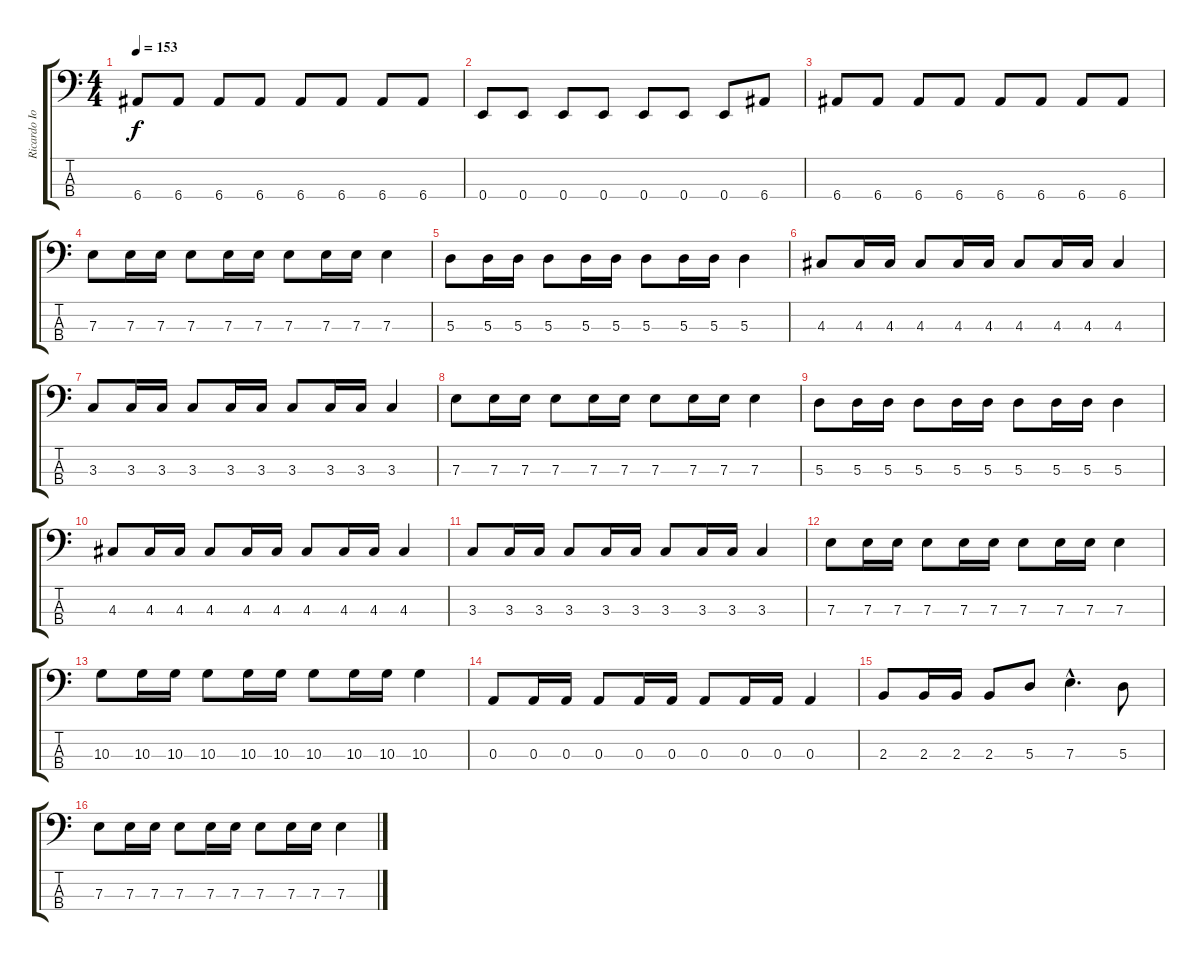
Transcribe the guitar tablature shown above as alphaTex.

\track ("Ricardo Iorio (bajo)" "Ricardo Io") {instrument electricbassfinger}
\staff {score tabs}
\tuning (G2 D2 A1 E1) {hide}
\ts (4 4)
\tempo 153
\clef f4
\ks c
6.4.8{dy f} 6.4.8 6.4.8 6.4.8 6.4.8 6.4.8 6.4.8 6.4.8 |
0.4.8 0.4.8 0.4.8 0.4.8 0.4.8 0.4.8 0.4.8 6.4.8 |
6.4.8 6.4.8 6.4.8 6.4.8 6.4.8 6.4.8 6.4.8 6.4.8 |
7.3.8 7.3.16 7.3.16 7.3.8 7.3.16 7.3.16 7.3.8 7.3.16 7.3.16 7.3.4 |
5.3.8 5.3.16 5.3.16 5.3.8 5.3.16 5.3.16 5.3.8 5.3.16 5.3.16 5.3.4 |
4.3.8 4.3.16 4.3.16 4.3.8 4.3.16 4.3.16 4.3.8 4.3.16 4.3.16 4.3.4 |
3.3.8 3.3.16 3.3.16 3.3.8 3.3.16 3.3.16 3.3.8 3.3.16 3.3.16 3.3.4 |
7.3.8 7.3.16 7.3.16 7.3.8 7.3.16 7.3.16 7.3.8 7.3.16 7.3.16 7.3.4 |
5.3.8 5.3.16 5.3.16 5.3.8 5.3.16 5.3.16 5.3.8 5.3.16 5.3.16 5.3.4 |
4.3.8 4.3.16 4.3.16 4.3.8 4.3.16 4.3.16 4.3.8 4.3.16 4.3.16 4.3.4 |
3.3.8 3.3.16 3.3.16 3.3.8 3.3.16 3.3.16 3.3.8 3.3.16 3.3.16 3.3.4 |
7.3.8 7.3.16 7.3.16 7.3.8 7.3.16 7.3.16 7.3.8 7.3.16 7.3.16 7.3.4 |
10.3.8 10.3.16 10.3.16 10.3.8 10.3.16 10.3.16 10.3.8 10.3.16 10.3.16 10.3.4 |
0.3.8 0.3.16 0.3.16 0.3.8 0.3.16 0.3.16 0.3.8 0.3.16 0.3.16 0.3.4 |
2.3.8 2.3.16 2.3.16 2.3.8 5.3.8 7.3{hac}.4{d} 5.3.8 |
7.3.8 7.3.16 7.3.16 7.3.8 7.3.16 7.3.16 7.3.8 7.3.16 7.3.16 7.3.4
